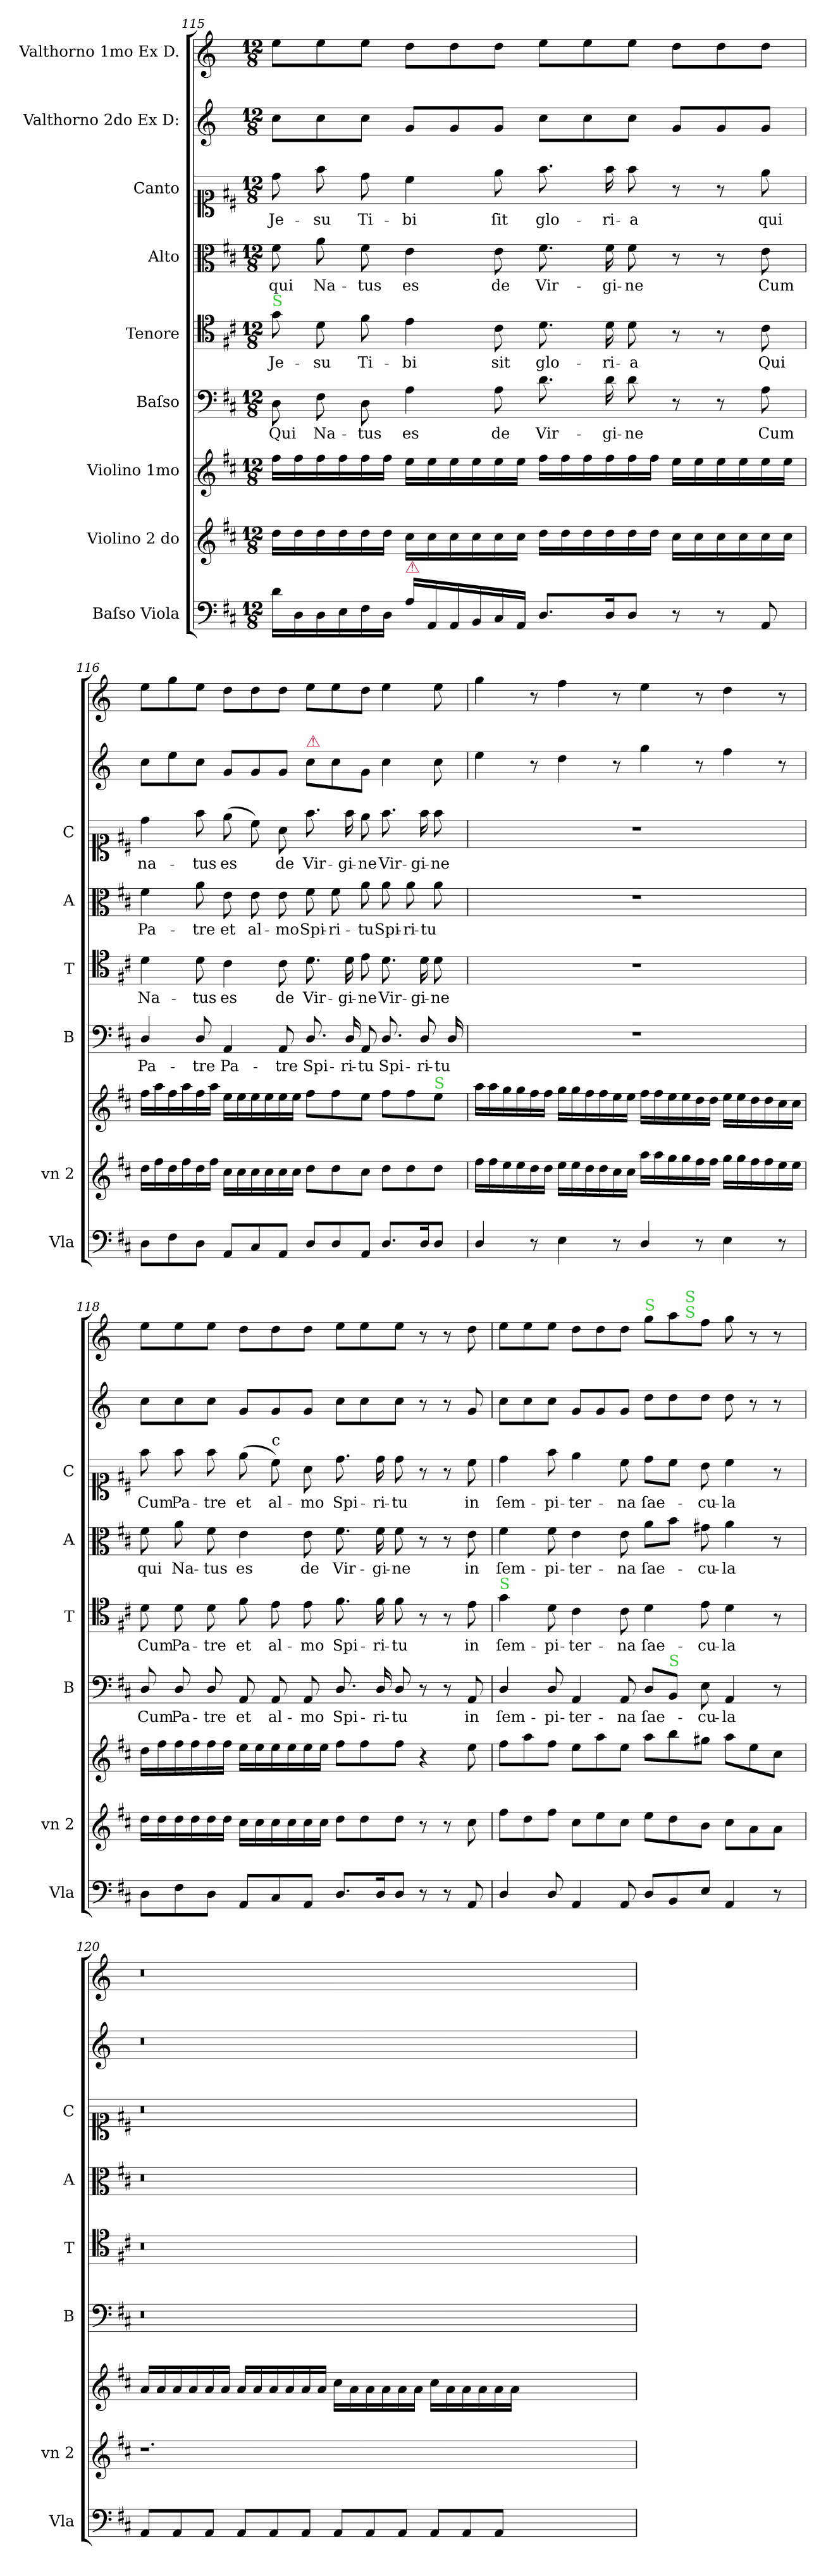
**kern	**kern	**kern	**kern	**text	**kern	**text	**kern	**text	**kern	**text	**kern	**kern
*part9	*part8	*part7	*part6	*part6	*part5	*part5	*part4	*part4	*part3	*part3	*part2	*part1
*staff9	*staff8	*staff7	*staff6	*staff6	*staff5	*staff5	*staff4	*staff4	*staff3	*staff3	*staff2	*staff1
*I"Baſso Viola	*I"Violino 2 do	*I"Violino 1mo	*I"Baſso	*	*I"Tenore	*	*I"Alto	*	*I"Canto	*	*I"Valthorno 2do Ex D:	*I"Valthorno 1mo Ex D.
*I'Vla	*I'vn 2	*	*I'B	*	*I'T	*	*I'A	*	*I'C	*	*	*
*clefF4	*clefG2	*clefG2	*clefF4	*	*clefC4	*	*clefC3	*	*clefC1	*	*clefG2	*clefG2
*	*	*	*	*	*	*	*	*	*	*	*ITrd6c10	*ITrd6c10
*k[f#c#]	*k[f#c#]	*k[f#c#]	*k[f#c#]	*	*k[f#c#]	*	*k[f#c#]	*	*k[f#c#]	*	*k[f#c#]	*k[f#c#]
*M12/8	*M12/8	*M12/8	*M12/8	*	*M12/8	*	*M12/8	*	*M12/8	*	*M12/8	*M12/8
=115	=115	=115	=115	=115	=115	=115	=115	=115	=115	=115	=115	=115
!	!	!	!	!	!LO:TX:a:color=limegreen:t=S	!	!	!	!	!	!	!
16d\LL	16dd\LL	16ff#\LL	8D\	Qui	8g\	Je-	8f#\	qui	8dd\	Je-	8d\L	8f#\L
16D\	16dd\	16ff#\	.	.	.	.	.	.	.	.	.	.
16D\	16dd\	16ff#\	8F#\	Na-	8d\	-su	8a\	Na-	8ff#\	-su	8d\	8f#\
16E\	16dd\	16ff#\	.	.	.	.	.	.	.	.	.	.
16F#\	16dd\	16ff#\	8D\	-tus	8f#\	Ti-	8f#\	-tus	8dd\	Ti-	8d\J	8f#\J
16D\JJ	16dd\JJ	16ff#\JJ	.	.	.	.	.	.	.	.	.	.
!LO:TX:a:color=crimson:t=⚠	!	!	!	!	!	!	!	!	!	!	!	!
16A\LL	16cc#\LL	16ee\LL	4A\	es	4e\	-bi	4e\	es	4cc#\	-bi	8A/L	8e\L
16AA/	16cc#\	16ee\	.	.	.	.	.	.	.	.	.	.
16AA/	16cc#\	16ee\	.	.	.	.	.	.	.	.	8A/	8e\
16BB/	16cc#\	16ee\	.	.	.	.	.	.	.	.	.	.
16C#/	16cc#\	16ee\	8A\	de	8c#\	sit	8e\	de	8ee\	ſit	8A/J	8e\J
16AA/JJ	16cc#\JJ	16ee\JJ	.	.	.	.	.	.	.	.	.	.
8.D/L	16dd\LL	16ff#\LL	8.d\	Vir-	8.d\	glo-	8.f#\	Vir-	8.ff#\	glo-	8d\L	8f#\L
.	16dd\	16ff#\	.	.	.	.	.	.	.	.	.	.
.	16dd\	16ff#\	.	.	.	.	.	.	.	.	8d\	8f#\
16D/K	16dd\	16ff#\	16d\	-gi-	16d\	-ri-	16f#\	-gi-	16ff#\	-ri-	.	.
8D/J	16dd\	16ff#\	8d\	-ne	8d\	-a	8f#\	-ne	8ff#\	-a	8d\J	8f#\J
.	16dd\JJ	16ff#\JJ	.	.	.	.	.	.	.	.	.	.
8r	16cc#\LL	16ee\LL	8r	.	8r	.	8r	.	8r	.	8A/L	8e\L
.	16cc#\	16ee\	.	.	.	.	.	.	.	.	.	.
8r	16cc#\	16ee\	8r	.	8r	.	8r	.	8r	.	8A/	8e\
.	16cc#\	16ee\	.	.	.	.	.	.	.	.	.	.
8AA/	16cc#\	16ee\	8A\	Cum	8c#\	Qui	8e\	Cum	8ee\	qui	8A/J	8e\J
.	16cc#\JJ	16ee\JJ	.	.	.	.	.	.	.	.	.	.
=116	=116	=116	=116	=116	=116	=116	=116	=116	=116	=116	=116	=116
8D\L	16dd\LL	16ff#\LL	4D/	Pa-	4d\	Na-	4f#\	Pa-	4dd\	na-	8d\L	8f#\L
.	16ff#\	16aa\	.	.	.	.	.	.	.	.	.	.
8F#\	16dd\	16ff#\	.	.	.	.	.	.	.	.	8f#\	8a\
.	16ff#\	16aa\	.	.	.	.	.	.	.	.	.	.
8D\J	16dd\	16ff#\	8D/	-tre	8d\	-tus	8a\	-tre	8ff#\	-tus	8d\J	8f#\J
.	16ff#\JJ	16aa\JJ	.	.	.	.	.	.	.	.	.	.
8AA/L	16cc#\LL	16ee\LL	4AA/	Pa-	4c#\	es	8e\	et	(8ee\	es	8A/L	8e\L
.	16cc#\	16ee\	.	.	.	.	.	.	.	.	.	.
8C#/	16cc#\	16ee\	.	.	.	.	8e\	al-	8cc#\)	.	8A/	8e\
.	16cc#\	16ee\	.	.	.	.	.	.	.	.	.	.
8AA/J	16cc#\	16ee\	8AA/	-tre	8c#\	de	8e\	-mo	8a\	de	8A/J	8e\J
.	16cc#\JJ	16ee\JJ	.	.	.	.	.	.	.	.	.	.
!	!	!	!	!	!	!	!	!	!	!	!LO:TX:a:color=crimson:t=⚠	!
8D/L	8dd\L	8ff#\L	8.D/	Spi-	8.d\	Vir-	8f#\	Spi-	8.ff#\	Vir-	8d\L	8f#\L
8D/	8dd\	8ff#\	.	.	.	.	8f#\	-ri-	.	.	8d\	8f#\
.	.	.	16D/	-ri-	16d\	-gi-	.	.	16ff#\	-gi-	.	.
8AA/J	8cc#\J	8ee\J	8AA/	-tu	8e\	-ne	8a\	-tu	8ee\	-ne	8A/J	8e\J
8.D/L	8dd\L	8ff#\L	8.D/	Spi-	8.d\	Vir-	8a\	Spi-	8.ff#\	Vir-	4d\	4f#\
.	8dd\	8ff#\	.	.	.	.	8a\	-ri-	.	.	.	.
16D/K	.	.	8D/	-ri-	16d\	-gi-	.	.	16ff#\	-gi-	.	.
!	!	!LO:TX:a:color=limegreen:t=S	!	!	!	!	!	!	!	!	!	!
8D/J	8dd\J	8ee\J	.	.	8d\	-ne	8a\	-tu	8ff#\	-ne	8d\	8f#\
.	.	.	16D/	-tu	.	.	.	.	.	.	.	.
=117	=117	=117	=117	=117	=117	=117	=117	=117	=117	=117	=117	=117
4D/	16ff#\LL	16aa\LL	1.r	.	1.r	.	1.r	.	1.r	.	4f#\	4a\
.	16ff#\	16aa\	.	.	.	.	.	.	.	.	.	.
.	16ee\	16gg\	.	.	.	.	.	.	.	.	.	.
.	16ee\	16gg\	.	.	.	.	.	.	.	.	.	.
8r	16dd\	16ff#\	.	.	.	.	.	.	.	.	8r	8r
.	16dd\JJ	16ff#\JJ	.	.	.	.	.	.	.	.	.	.
4E\	16ee\LL	16gg\LL	.	.	.	.	.	.	.	.	4e\	4g\
.	16ee\	16gg\	.	.	.	.	.	.	.	.	.	.
.	16dd\	16ff#\	.	.	.	.	.	.	.	.	.	.
.	16dd\	16ff#\	.	.	.	.	.	.	.	.	.	.
8r	16cc#\	16ee\	.	.	.	.	.	.	.	.	8r	8r
.	16cc#\JJ	16ee\JJ	.	.	.	.	.	.	.	.	.	.
4D/	16aa\LL	16ff#\LL	.	.	.	.	.	.	.	.	4a\	4f#\
.	16aa\	16ff#\	.	.	.	.	.	.	.	.	.	.
.	16gg\	16ee\	.	.	.	.	.	.	.	.	.	.
.	16gg\	16ee\	.	.	.	.	.	.	.	.	.	.
8r	16ff#\	16dd\	.	.	.	.	.	.	.	.	8r	8r
.	16ff#\JJ	16dd\JJ	.	.	.	.	.	.	.	.	.	.
4E\	16gg\LL	16ee\LL	.	.	.	.	.	.	.	.	4g\	4e\
.	16gg\	16ee\	.	.	.	.	.	.	.	.	.	.
.	16ff#\	16dd\	.	.	.	.	.	.	.	.	.	.
.	16ff#\	16dd\	.	.	.	.	.	.	.	.	.	.
8r	16ee\	16cc#\	.	.	.	.	.	.	.	.	8r	8r
.	16ee\JJ	16cc#\JJ	.	.	.	.	.	.	.	.	.	.
=118	=118	=118	=118	=118	=118	=118	=118	=118	=118	=118	=118	=118
8D\L	16dd\LL	16dd\LL	8D/	Cum	8d\	Cum	8f#\	qui	8ff#\	Cum	8d\L	8f#\L
.	16dd\	16ff#\	.	.	.	.	.	.	.	.	.	.
8F#\	16dd\	16ff#\	8D/	Pa-	8d\	Pa-	8a\	Na-	8ff#\	Pa-	8d\	8f#\
.	16dd\	16ff#\	.	.	.	.	.	.	.	.	.	.
8D\J	16dd\	16ff#\	8D/	-tre	8d\	-tre	8f#\	-tus	8ff#\	-tre	8d\J	8f#\J
.	16dd\JJ	16ff#\JJ	.	.	.	.	.	.	.	.	.	.
8AA/L	16cc#\LL	16ee\LL	8AA/	et	8f#\	et	4e\	es	(8ee\	et	8A/L	8e\L
.	16cc#\	16ee\	.	.	.	.	.	.	.	.	.	.
!	!	!	!	!	!	!	!	!	!LO:TX:a:t=c	!	!	!
8C#/	16cc#\	16ee\	8AA/	al-	8e\	al-	.	.	8cc#\)	al-	8A/	8e\
.	16cc#\	16ee\	.	.	.	.	.	.	.	.	.	.
8AA/J	16cc#\	16ee\	8AA/	-mo	8e\	-mo	8e\	de	8a\	-mo	8A/J	8e\J
.	16cc#\JJ	16ee\JJ	.	.	.	.	.	.	.	.	.	.
8.D/L	8dd\L	8ff#\L	8.D/	Spi-	8.f#\	Spi-	8.f#\	Vir-	8.dd\	Spi-	8d\L	8f#\L
.	8dd\	8ff#\	.	.	.	.	.	.	.	.	8d\	8f#\
16D/K	.	.	16D/	-ri-	16f#\	-ri-	16f#\	-gi-	16dd\	-ri-	.	.
8D/J	8dd\J	8ff#\J	8D/	-tu	8f#\	-tu	8f#\	-ne	8dd\	-tu	8d\J	8f#\J
8r	8r	4r	8r	.	8r	.	8r	.	8r	.	8r	8r
8r	8r	.	8r	.	8r	.	8r	.	8r	.	8r	8r
8AA/	8cc#\	8ee\	8AA/	in	8e\	in	8e\	in	8cc#\	in	8A/	8e\
=119	=119	=119	=119	=119	=119	=119	=119	=119	=119	=119	=119	=119
!	!	!	!	!	!LO:TX:a:color=limegreen:t=S	!	!	!	!	!	!	!
*	*	*	*	*	*	*	*	*	*	*	*	*^
4D/	8ff#\L	8ff#\L	4D/	ſem-	4g\	ſem-	4f#\	ſem-	4dd\	ſem-	8d\L	8f#\L	2...ryy
.	8dd\	8aa\	.	.	.	.	.	.	.	.	8d\	8f#\	.
8D/	8ff#\J	8ff#\J	8D/	-pi-	8d\	-pi-	8f#\	-pi-	8ff#\	-pi-	8d\J	8f#\J	.
4AA/	8cc#\L	8ee\L	4AA/	-ter-	4c#\	-ter-	4e\	-ter-	4ee\	-ter-	8A/L	8e\L	.
.	8ee\	8aa\	.	.	.	.	.	.	.	.	8A/	8e\	.
8AA/	8cc#\J	8ee\J	8AA/	-na	8c#\	-na	8e\	-na	8cc#\	-na	8A/J	8e\J	.
!	!	!	!	!	!	!	!	!	!	!	!	!LO:TX:a:color=limegreen:t=S	!
8D/L	8ee\L	8aa\L	8D/L	ſae-	4d\	ſae-	8a\L	ſae-	8dd\L	ſae-	8e\L	8a\L	.
!	!	!	!LO:TX:a:color=limegreen:t=S	!	!	!	!	!	!	!	!	!	!
8BB/	8dd\	8bb\	8BB/J	.	.	.	8b\J	.	8cc#\J	.	8e\	8b\	.
!	!	!	!	!	!	!	!	!	!	!	!	!	!LO:TX:a:color=limegreen:t=S
!	!	!	!	!	!	!	!	!	!	!	!	!	!LO:TX:a:color=limegreen:t=S
.	.	.	.	.	.	.	.	.	.	.	.	.	2ryy
8E/J	8b\J	8gg#X\J	8E\	-cu-	8e\	-cu-	8g#X\	-cu-	8b\	-cu-	8e\J	8g\J	.
4AA/	8cc#\L	8aa\L	4AA/	-la	4d\	-la	4a\	-la	4cc#\	-la	8e\	8a\	.
.	8a\	8ee\	.	.	.	.	.	.	.	.	8r	8r	.
8r	8a\J	8cc#\J	8r	.	8r	.	8r	.	8r	.	8r	8r	.
.	.	.	.	.	.	.	.	.	.	.	.	.	16ryy
*	*	*	*	*	*	*	*	*	*	*	*	*v	*v
=120	=120	=120	=120	=120	=120	=120	=120	=120	=120	=120	=120	=120
8AA/L	1.r	16a/LL	0.r	.	0.r	.	0.r	.	0.r	.	0.r	0.r
.	.	16a/	.	.	.	.	.	.	.	.	.	.
8AA/	.	16a/	.	.	.	.	.	.	.	.	.	.
.	.	16a/	.	.	.	.	.	.	.	.	.	.
8AA/J	.	16a/	.	.	.	.	.	.	.	.	.	.
.	.	16a/JJ	.	.	.	.	.	.	.	.	.	.
8AA/L	.	16a/LL	.	.	.	.	.	.	.	.	.	.
.	.	16a/	.	.	.	.	.	.	.	.	.	.
8AA/	.	16a/	.	.	.	.	.	.	.	.	.	.
.	.	16a/	.	.	.	.	.	.	.	.	.	.
8AA/J	.	16a/	.	.	.	.	.	.	.	.	.	.
.	.	16a/JJ	.	.	.	.	.	.	.	.	.	.
8AA/L	.	16cc#\LL	.	.	.	.	.	.	.	.	.	.
.	.	16a\	.	.	.	.	.	.	.	.	.	.
8AA/	.	16a\	.	.	.	.	.	.	.	.	.	.
.	.	16a\	.	.	.	.	.	.	.	.	.	.
8AA/J	.	16a\	.	.	.	.	.	.	.	.	.	.
.	.	16a\JJ	.	.	.	.	.	.	.	.	.	.
8AA/L	.	16cc#\LL	.	.	.	.	.	.	.	.	.	.
.	.	16a\	.	.	.	.	.	.	.	.	.	.
8AA/	.	16a\	.	.	.	.	.	.	.	.	.	.
.	.	16a\	.	.	.	.	.	.	.	.	.	.
8AA/J	.	16a\	.	.	.	.	.	.	.	.	.	.
.	.	16a\JJ	.	.	.	.	.	.	.	.	.	.
1.ryy	1.ryy	1.ryy	.	.	.	.	.	.	.	.	.	.
=	=	=	=	=	=	=	=	=	=	=	=	=
*-	*-	*-	*-	*-	*-	*-	*-	*-	*-	*-	*-	*-
